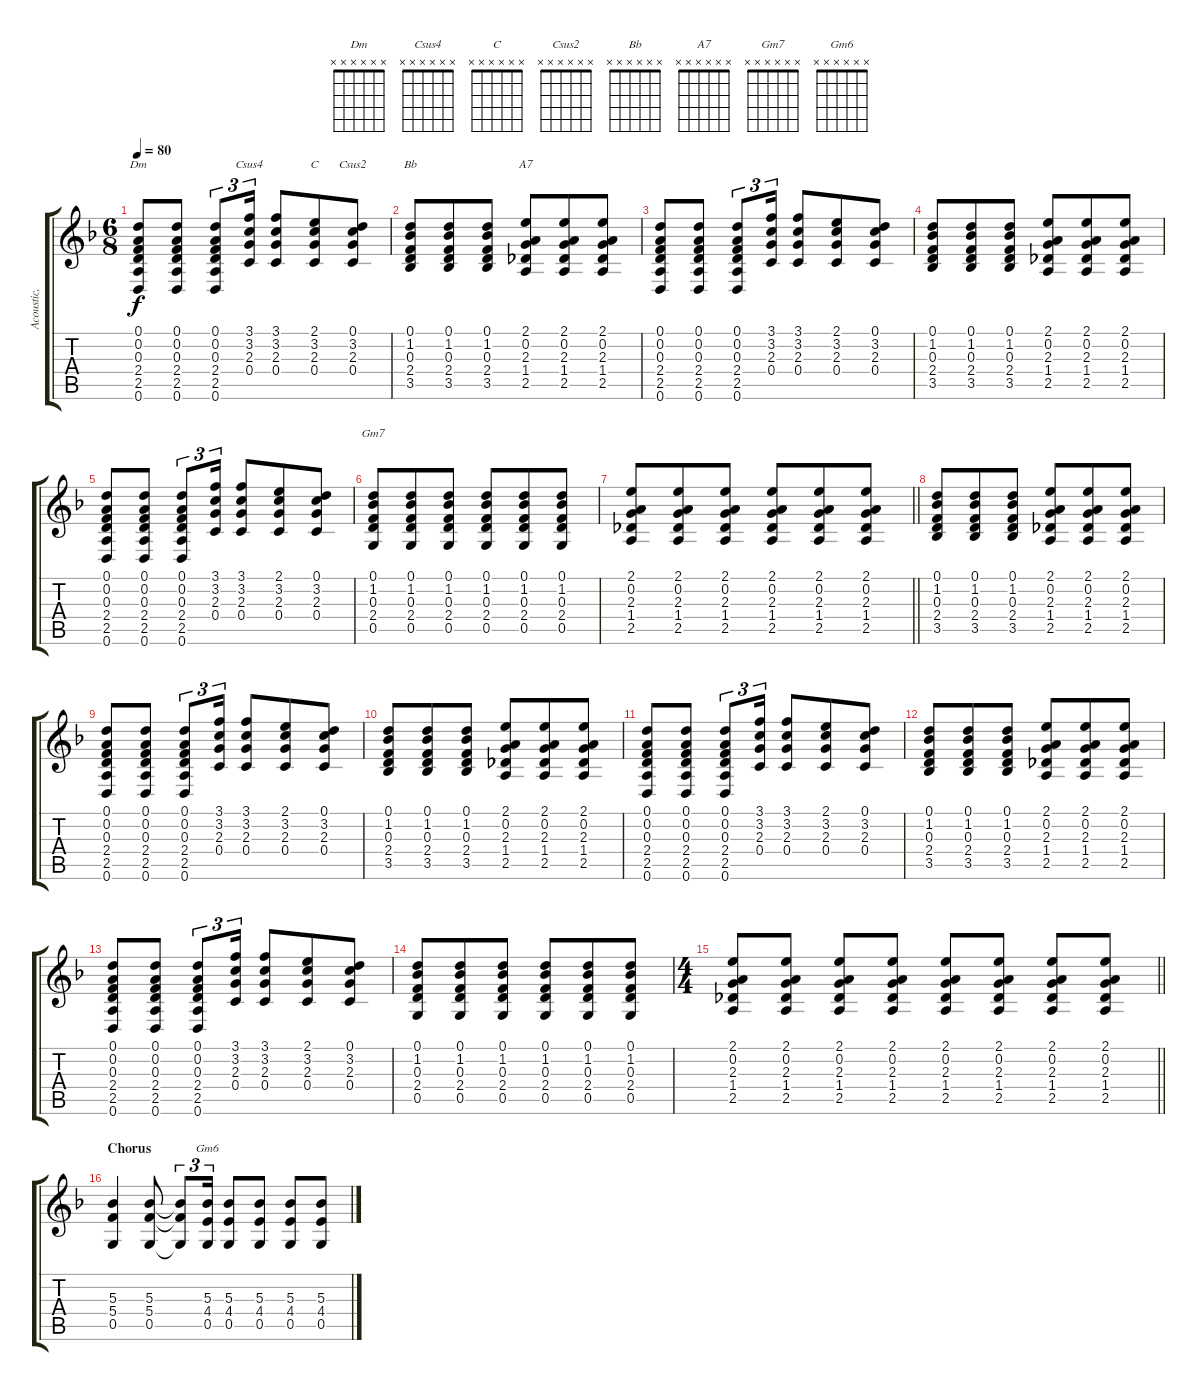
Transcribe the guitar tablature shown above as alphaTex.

\track ("Acoustic, steel-stringed: main" "Acoustic, ") {instrument acousticguitarsteel}
\staff {score tabs}
\tuning (D4 A3 F3 C3 G2 D2) {hide}
\chord ("Dm" x x x x x x)
\chord ("Csus4" x x x x x x)
\chord ("C" x x x x x x)
\chord ("Csus2" x x x x x x)
\chord ("Bb" x x x x x x)
\chord ("A7" x x x x x x)
\chord ("Gm7" x x x x x x)
\chord ("Gm6" x x x x x x)
\ts (6 8)
\tempo 80
\clef g2
\ks dminor
(0.1 0.2 0.3 2.4 2.5 0.6).8{ch "Dm" dy f} (0.1 0.2 0.3 2.4 2.5 0.6).8 (0.1 0.2 0.3 2.4 2.5 0.6).8{tu (3 2)} (3.1 3.2 2.3 0.4).16{tu (3 2) ch "Csus4"} (3.1 3.2 2.3 0.4).8 (2.1 3.2 2.3 0.4).8{ch "C"} (0.1 3.2 2.3 0.4).8{ch "Csus2"} |
(0.1 1.2 0.3 2.4 3.5).8{ch "Bb"} (0.1 1.2 0.3 2.4 3.5).8 (0.1 1.2 0.3 2.4 3.5).8 (2.1 0.2 2.3 1.4 2.5).8{ch "A7"} (2.1 0.2 2.3 1.4 2.5).8 (2.1 0.2 2.3 1.4 2.5).8 |
(0.1 0.2 0.3 2.4 2.5 0.6).8 (0.1 0.2 0.3 2.4 2.5 0.6).8 (0.1 0.2 0.3 2.4 2.5 0.6).8{tu (3 2)} (3.1 3.2 2.3 0.4).16{tu (3 2)} (3.1 3.2 2.3 0.4).8 (2.1 3.2 2.3 0.4).8 (0.1 3.2 2.3 0.4).8 |
(0.1 1.2 0.3 2.4 3.5).8 (0.1 1.2 0.3 2.4 3.5).8 (0.1 1.2 0.3 2.4 3.5).8 (2.1 0.2 2.3 1.4 2.5).8 (2.1 0.2 2.3 1.4 2.5).8 (2.1 0.2 2.3 1.4 2.5).8 |
(0.1 0.2 0.3 2.4 2.5 0.6).8 (0.1 0.2 0.3 2.4 2.5 0.6).8 (0.1 0.2 0.3 2.4 2.5 0.6).8{tu (3 2)} (3.1 3.2 2.3 0.4).16{tu (3 2)} (3.1 3.2 2.3 0.4).8 (2.1 3.2 2.3 0.4).8 (0.1 3.2 2.3 0.4).8 |
(0.1 1.2 0.3 2.4 0.5).8{ch "Gm7"} (0.1 1.2 0.3 2.4 0.5).8 (0.1 1.2 0.3 2.4 0.5).8 (0.1 1.2 0.3 2.4 0.5).8 (0.1 1.2 0.3 2.4 0.5).8 (0.1 1.2 0.3 2.4 0.5).8 |
\barLineRight lightlight
(2.1 0.2 2.3 1.4 2.5).8 (2.1 0.2 2.3 1.4 2.5).8 (2.1 0.2 2.3 1.4 2.5).8 (2.1 0.2 2.3 1.4 2.5).8 (2.1 0.2 2.3 1.4 2.5).8 (2.1 0.2 2.3 1.4 2.5).8 |
(0.1 1.2 0.3 2.4 3.5).8 (0.1 1.2 0.3 2.4 3.5).8 (0.1 1.2 0.3 2.4 3.5).8 (2.1 0.2 2.3 1.4 2.5).8 (2.1 0.2 2.3 1.4 2.5).8 (2.1 0.2 2.3 1.4 2.5).8 |
(0.1 0.2 0.3 2.4 2.5 0.6).8 (0.1 0.2 0.3 2.4 2.5 0.6).8 (0.1 0.2 0.3 2.4 2.5 0.6).8{tu (3 2)} (3.1 3.2 2.3 0.4).16{tu (3 2)} (3.1 3.2 2.3 0.4).8 (2.1 3.2 2.3 0.4).8 (0.1 3.2 2.3 0.4).8 |
(0.1 1.2 0.3 2.4 3.5).8 (0.1 1.2 0.3 2.4 3.5).8 (0.1 1.2 0.3 2.4 3.5).8 (2.1 0.2 2.3 1.4 2.5).8 (2.1 0.2 2.3 1.4 2.5).8 (2.1 0.2 2.3 1.4 2.5).8 |
(0.1 0.2 0.3 2.4 2.5 0.6).8 (0.1 0.2 0.3 2.4 2.5 0.6).8 (0.1 0.2 0.3 2.4 2.5 0.6).8{tu (3 2)} (3.1 3.2 2.3 0.4).16{tu (3 2)} (3.1 3.2 2.3 0.4).8 (2.1 3.2 2.3 0.4).8 (0.1 3.2 2.3 0.4).8 |
(0.1 1.2 0.3 2.4 3.5).8 (0.1 1.2 0.3 2.4 3.5).8 (0.1 1.2 0.3 2.4 3.5).8 (2.1 0.2 2.3 1.4 2.5).8 (2.1 0.2 2.3 1.4 2.5).8 (2.1 0.2 2.3 1.4 2.5).8 |
(0.1 0.2 0.3 2.4 2.5 0.6).8 (0.1 0.2 0.3 2.4 2.5 0.6).8 (0.1 0.2 0.3 2.4 2.5 0.6).8{tu (3 2)} (3.1 3.2 2.3 0.4).16{tu (3 2)} (3.1 3.2 2.3 0.4).8 (2.1 3.2 2.3 0.4).8 (0.1 3.2 2.3 0.4).8 |
(0.1 1.2 0.3 2.4 0.5).8 (0.1 1.2 0.3 2.4 0.5).8 (0.1 1.2 0.3 2.4 0.5).8 (0.1 1.2 0.3 2.4 0.5).8 (0.1 1.2 0.3 2.4 0.5).8 (0.1 1.2 0.3 2.4 0.5).8 |
\ts (4 4)
\barLineRight lightlight
(2.1 0.2 2.3 1.4 2.5).8 (2.1 0.2 2.3 1.4 2.5).8 (2.1 0.2 2.3 1.4 2.5).8 (2.1 0.2 2.3 1.4 2.5).8 (2.1 0.2 2.3 1.4 2.5).8 (2.1 0.2 2.3 1.4 2.5).8 (2.1 0.2 2.3 1.4 2.5).8 (2.1 0.2 2.3 1.4 2.5).8 |
\section ("" "Chorus")
(5.3 5.4 0.5).4 (5.3 5.4 0.5).8 (5.3{t} 5.4{t} 0.5{t}).8{tu (3 2)} (5.3 4.4 0.5).16{tu (3 2) ch "Gm6"} (5.3 4.4 0.5).8 (5.3 4.4 0.5).8 (5.3 4.4 0.5).8 (5.3 4.4 0.5).8
